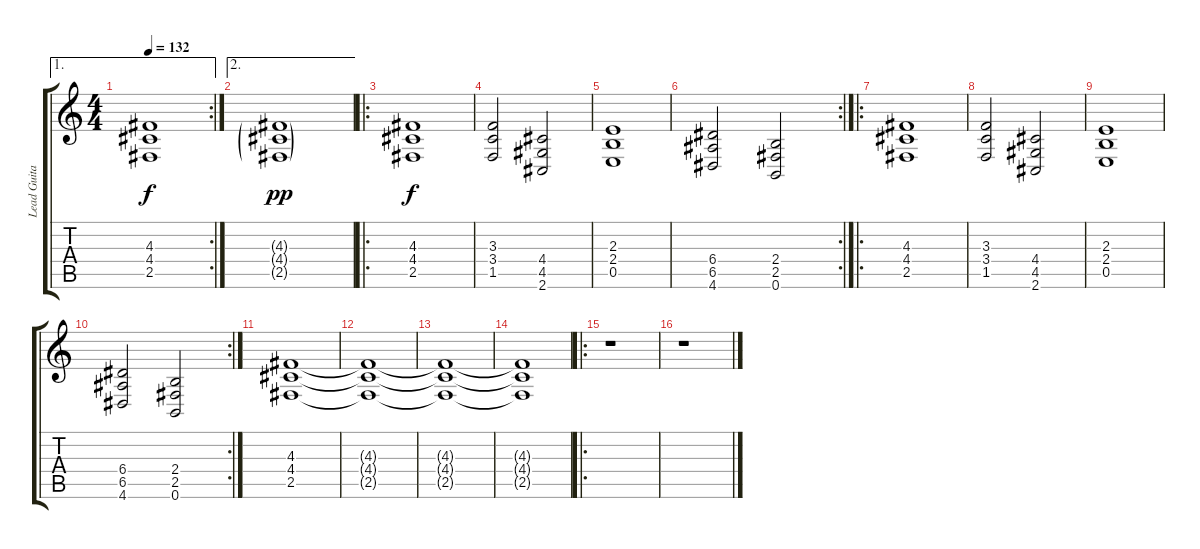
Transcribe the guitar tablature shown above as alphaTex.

\track ("Lead Guitar" "Lead Guita") {instrument overdrivenguitar}
\staff {score tabs}
\tuning (B3 Gb3 D3 A2 E2 B1) {hide}
\ae 1
\rc 2
\ts (4 4)
\tempo 132
\clef g2
\ks c
(4.3{t} 4.4{t} 2.5{t}).1{dy f} |
\ae 2
(4.3{g} 4.4{g} 2.5{g}).1{dy pp} |
\ro
(4.3 4.4 2.5).1{dy f} |
(3.3 3.4 1.5).2 (4.4 4.5 2.6).2 |
(2.3 2.4 0.5).1 |
\rc 2
(6.4 6.5 4.6).2 (2.4 2.5 0.6).2 |
\ro
(4.3 4.4 2.5).1 |
(3.3 3.4 1.5).2 (4.4 4.5 2.6).2 |
(2.3 2.4 0.5).1 |
\rc 2
(6.4 6.5 4.6).2 (2.4 2.5 0.6).2 |
(4.3 4.4 2.5).1 |
(4.3{t} 4.4{t} 2.5{t}).1 |
(4.3{t} 4.4{t} 2.5{t}).1 |
(4.3{t} 4.4{t} 2.5{t}).1{volume 0} |
\ro
r.1 |
r.1
